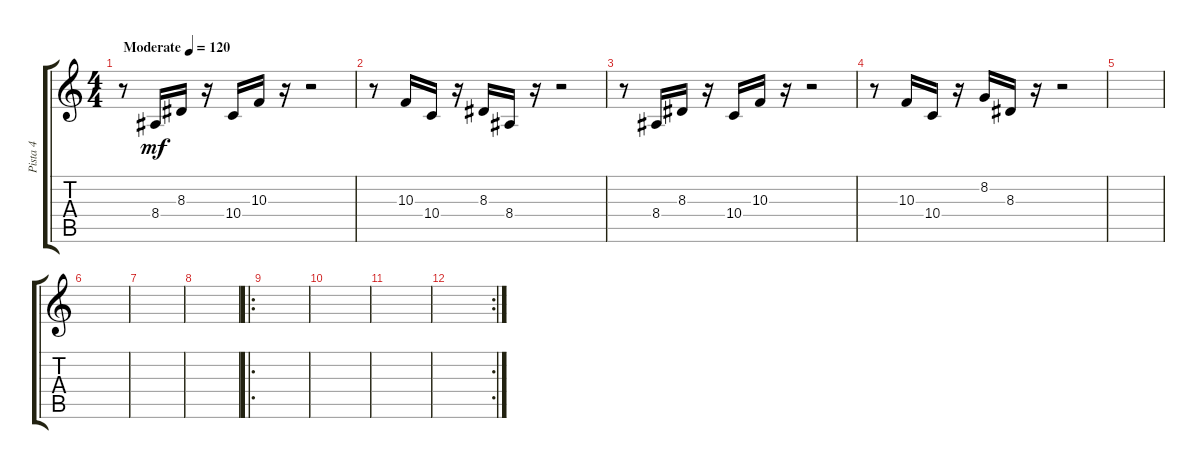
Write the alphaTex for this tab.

\track ("Pista 4" "Pista 4") {instrument vibraphone}
\staff {score tabs}
\tuning (E4 B3 G3 D3 A2 E2) {hide}
\ts (4 4)
\tempo (120 "Moderate")
\clef g2
\ks c
r.8{dy mf instrument vibraphone} 8.4.16 8.3.16 r.16 10.4.16 10.3.16 r.16 r.2 |
r.8 10.3.16 10.4.16 r.16 8.3.16 8.4.16 r.16 r.2 |
r.8 8.4.16 8.3.16 r.16 10.4.16 10.3.16 r.16 r.2 |
r.8 10.3.16 10.4.16 r.16 8.2.16 8.3.16 r.16 r.2 |
|
|
|
|
\ro
|
|
|
\rc 2
